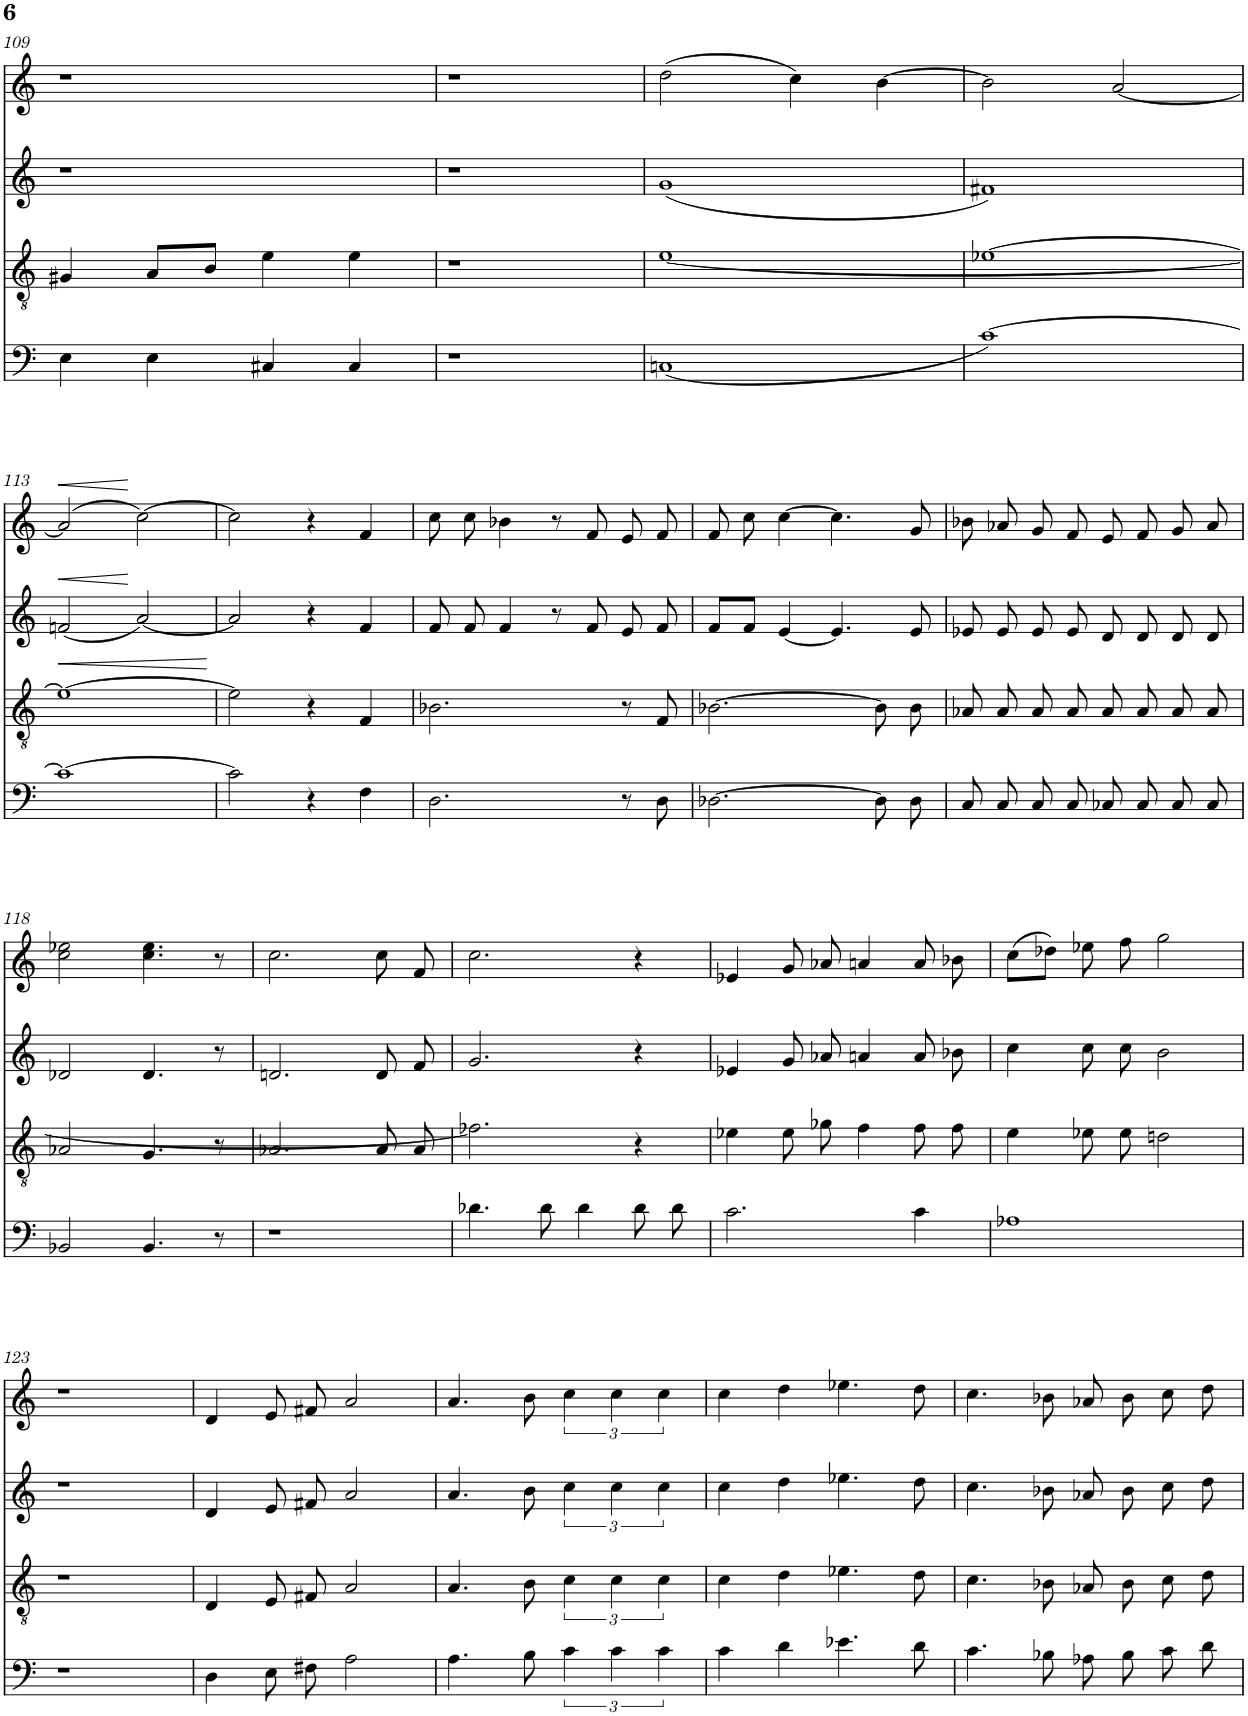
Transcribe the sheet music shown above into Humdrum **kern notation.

**kern	**kern	**kern	**kern
*part4	*part3	*part2	*part1
*staff4	*staff3	*staff2	*staff1
*I"Piano	*I"Piano	*I"Piano	*I"Piano
*I'Pno	*I'Pno	*I'Pno	*I'Pno
!!LO:PB:g=z
*clefF4	*clefGv2	*clefG2	*clefG2
*k[]	*k[]	*k[]	*k[]
*M4/4	*M4/4	*M4/4	*M4/4
=109	=109	=109	=109
4E\	4G#X/	1r	1r
4E\	8A/L	.	.
.	8B/J	.	.
4C#X/	4e\	.	.
4C#/	4e\	.	.
=110	=110	=110	=110
1r	1r	1r	1r
=111	=111	=111	=111
(1Cn	[1e	(1g	(2dd\
.	.	.	4cc\)
.	.	.	[4b\
=112	=112	=112	=112
[1c)	[1e-X	1f#X)	2b\]
.	.	.	[2a/
!!LO:LB:g=z
=113	=113	=113	=113
1c_	1e-_	(2fn/	(2a/]
.	.	[2a/)	[2cc\)
=114	=114	=114	=114
2c\]	2e-\]	2a/]	2cc\]
4r	4r	4r	4r
4F\	4F/	4f/	4f/
=115	=115	=115	=115
2.D\	2.B-X\	8f/	8cc\
.	.	8f/	8cc\
.	.	4f/	4b-X\
.	.	8r	8r
.	.	8f/	8f/
8r	8r	8e/	8e/
8D\	8F/	8f/	8f/
=116	=116	=116	=116
[2.D-X\	[2.B-X\	8f/L	8f/
.	.	8f/J	8cc\
.	.	[4e/	[4cc\
.	.	4.e/]	4.cc\]
8D-\L]	8B-\]	.	.
8D-\J	8B-\	8e/	8g/
=117	=117	=117	=117
8C/L	8A-X/	8e-X/	8b-X\
8C/J	8A-/	8e-/	8a-X/
8C/L	8A-/	8e-/	8g/
8C/J	8A-/	8e-/	8f/
8C-X/L	8A-/	8d/	8e/
8C-/J	8A-/	8d/	8f/
8C-/L	8A-/	8d/	8g/
8C-/J	8A-/	8d/	8a-/
!!LO:LB:g=z
=118	=118	=118	=118
2BB-X/	2A-X/	2d-X/	2cc\ 2ee-X\
4.BB-/	4.G/	4.d-/	4.cc\ 4.ee-\
8r	8r	8r	8r
=119	=119	=119	=119
1r	2.A-X/	2.dn/	2.cc\
.	8A-/	8d/	8cc\
.	8A-/	8f/	8f/
=120	=120	=120	=120
4.d-X\	2.f-X\]	2.g/	2.cc\
8d-\	.	.	.
4d-\	.	.	.
8d-\L	4r	4r	4r
8d-\J	.	.	.
=121	=121	=121	=121
2.c\	4e-X\	4e-X/	4e-X/
.	8e-\	8g/	8g/
.	8g-X\	8a-X/	8a-X/
.	4f\	4an/	4an/
4c\	8f\	8a/	8a/
.	8f\	8b-X\	8b-X\
=122	=122	=122	=122
1A-X	4e\	4cc\	(8cc\L
.	.	.	8dd-X\J)
.	8e-X\	8cc\	8ee-X\
.	8e-\	8cc\	8ff\
.	2dn\	2b\	2gg\
!!LO:LB:g=z
=123	=123	=123	=123
1r	1r	1r	1r
=124	=124	=124	=124
4D\	4D/	4d/	4d/
8E\L	8E/	8e/	8e/
8F#X\J	8F#X/	8f#X/	8f#X/
2A\	2A/	2a/	2a/
=125	=125	=125	=125
4.A\	4.A/	4.a/	4.a/
8B\	8B\	8b\	8b\
6c\	6c\	6cc\	6cc\
6c\	6c\	6cc\	6cc\
6c\	6c\	6cc\	6cc\
=126	=126	=126	=126
4c\	4c\	4cc\	4cc\
4d\	4d\	4dd\	4dd\
4.e-X\	4.e-X\	4.ee-X\	4.ee-X\
8d\	8d\	8dd\	8dd\
=127	=127	=127	=127
4.c\	4.c\	4.cc\	4.cc\
8B-X\	8B-X\	8b-X\	8b-X\
8A-X\L	8A-X/	8a-X/	8a-X/
8B-\J	8B-\	8b-\	8b-\
8c\L	8c\	8cc\	8cc\
8d\J	8d\	8dd\	8dd\
=	=	=	=
*-	*-	*-	*-
